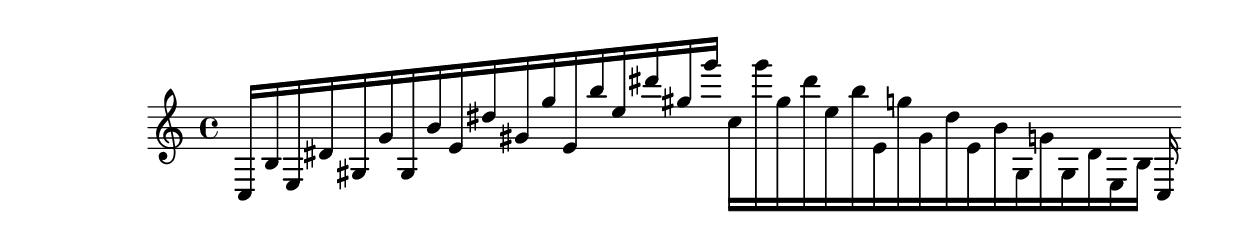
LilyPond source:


\new PianoStaff <<
\cadenzaOn
\new Staff = "right" {
\clef treble
    c16 [ b e dis' gis g' gis b' e' dis'' gis' g'' e' b'' e'' dis''' gis'' g''' ]
    c'' [ g''' gis'' dis''' e'' b'' e' g'' gis' dis'' e' b' gis g' gis dis' e b ]
    c
}
>>
